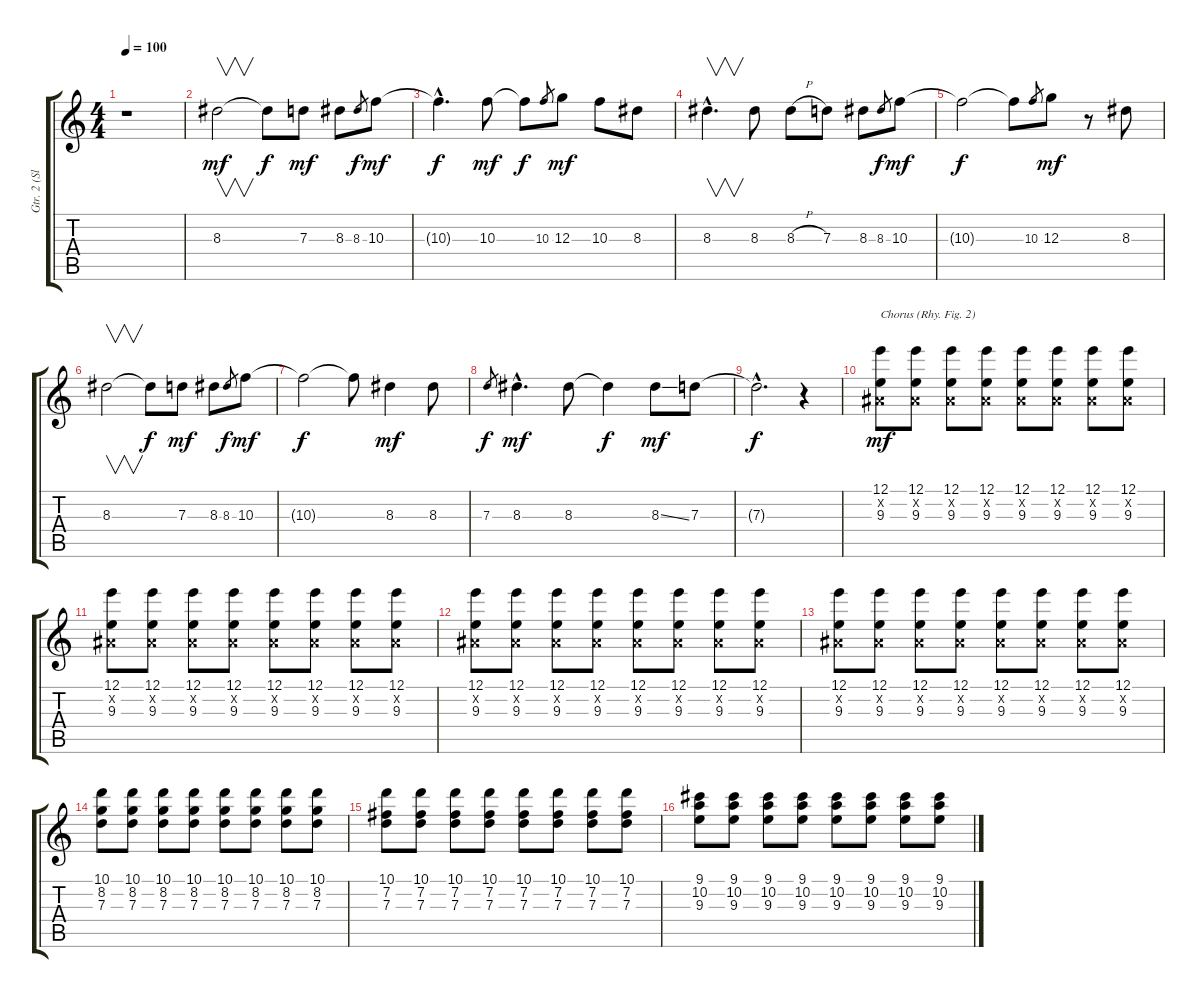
\track ("Gtr. 2 (Slight dist.)" "Gtr. 2 (Sl") {instrument overdrivenguitar}
\staff {score tabs}
\tuning (E4 B3 G3 D3 A2 E2) {hide}
\ts (4 4)
\tempo 100
\clef g2
\ks c
r.1{dy mf} |
8.3.2{v} 8.3{t}.8{dy f} 7.3.8{dy mf} 8.3.8 8.3.8{gr dy f} 10.3.8{dy mf} |
10.3{hac t}.4{d dy f} 10.3.8{dy mf} 10.3{t}.8{dy f} 10.3.8{gr} 12.3.8{dy mf} 10.3.8 8.3.8 |
8.3{hac}.4{v d} 8.3.8 8.3{h}.8 7.3.8 8.3.8 8.3.8{gr dy f} 10.3.8{dy mf} |
10.3{t}.2{dy f} 10.3{t}.8 10.3.8{gr} 12.3.8{dy mf} r.8 8.3.8 |
8.3.2{v} 8.3{t}.8{dy f} 7.3.8{dy mf} 8.3.8 8.3.8{gr dy f} 10.3.8{dy mf} |
10.3{t}.2{dy f} 10.3{t}.8 8.3.4{dy mf} 8.3.8 |
7.3.8{gr dy f} 8.3{hac}.4{d dy mf} 8.3.8 8.3{t}.4{dy f} 8.3{ss}.8{dy mf} 7.3.8 |
7.3{hac t}.2{d dy f} r.4 |
(12.1 -1.2{x} 9.3).8{txt "Chorus (Rhy. Fig. 2)" dy mf} (12.1 -1.2{x} 9.3).8 (12.1 -1.2{x} 9.3).8 (12.1 -1.2{x} 9.3).8 (12.1 -1.2{x} 9.3).8 (12.1 -1.2{x} 9.3).8 (12.1 -1.2{x} 9.3).8 (12.1 -1.2{x} 9.3).8 |
(12.1 -1.2{x} 9.3).8 (12.1 -1.2{x} 9.3).8 (12.1 -1.2{x} 9.3).8 (12.1 -1.2{x} 9.3).8 (12.1 -1.2{x} 9.3).8 (12.1 -1.2{x} 9.3).8 (12.1 -1.2{x} 9.3).8 (12.1 -1.2{x} 9.3).8 |
(12.1 -1.2{x} 9.3).8 (12.1 -1.2{x} 9.3).8 (12.1 -1.2{x} 9.3).8 (12.1 -1.2{x} 9.3).8 (12.1 -1.2{x} 9.3).8 (12.1 -1.2{x} 9.3).8 (12.1 -1.2{x} 9.3).8 (12.1 -1.2{x} 9.3).8 |
(12.1 -1.2{x} 9.3).8 (12.1 -1.2{x} 9.3).8 (12.1 -1.2{x} 9.3).8 (12.1 -1.2{x} 9.3).8 (12.1 -1.2{x} 9.3).8 (12.1 -1.2{x} 9.3).8 (12.1 -1.2{x} 9.3).8 (12.1 -1.2{x} 9.3).8 |
(10.1 8.2 7.3).8 (10.1 8.2 7.3).8 (10.1 8.2 7.3).8 (10.1 8.2 7.3).8 (10.1 8.2 7.3).8 (10.1 8.2 7.3).8 (10.1 8.2 7.3).8 (10.1 8.2 7.3).8 |
(10.1 7.2 7.3).8 (10.1 7.2 7.3).8 (10.1 7.2 7.3).8 (10.1 7.2 7.3).8 (10.1 7.2 7.3).8 (10.1 7.2 7.3).8 (10.1 7.2 7.3).8 (10.1 7.2 7.3).8 |
(9.1 10.2 9.3).8 (9.1 10.2 9.3).8 (9.1 10.2 9.3).8 (9.1 10.2 9.3).8 (9.1 10.2 9.3).8 (9.1 10.2 9.3).8 (9.1 10.2 9.3).8 (9.1 10.2 9.3).8
